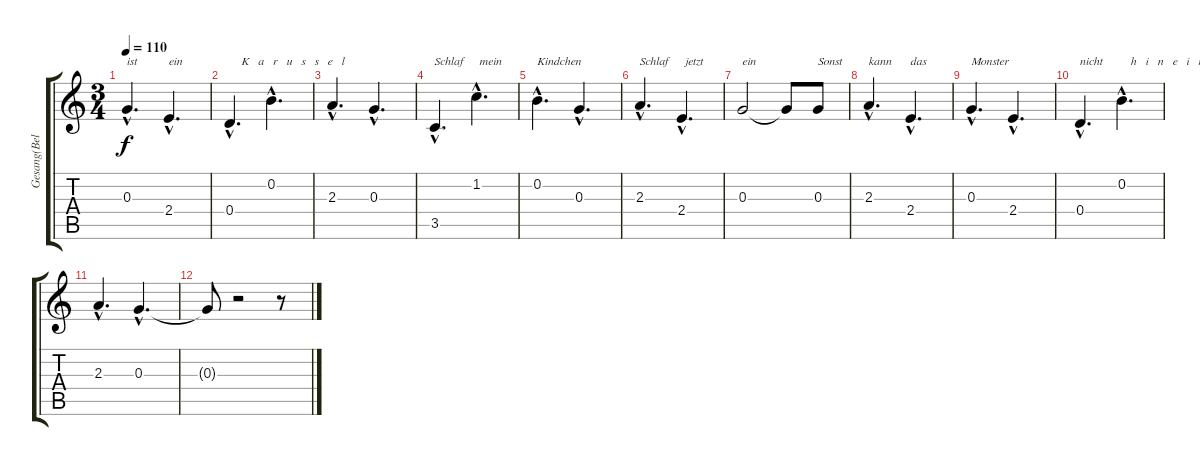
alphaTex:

\track ("Gesang(Bela+Sahnie)" "Gesang(Bel") {instrument contrabass}
\staff {score tabs}
\tuning (E4 B3 G3 D3 A2 E2) {hide}
\ts (3 4)
\tempo 110
\clef g2
\ks c
0.3{hac}.4{d txt "ist" dy f} 2.4{hac}.4{d txt "ein"} |
0.4{hac}.4{d txt "    K   a   r   u   s   s   e   l"} 0.2{hac}.4{d} |
2.3{hac}.4{d} 0.3{hac}.4{d} |
3.5{hac}.4{d txt "Schlaf"} 1.2{hac}.4{d txt " mein"} |
0.2{hac}.4{d txt "Kindchen"} 0.3{hac}.4{d} |
2.3{hac}.4{d txt "Schlaf"} 2.4{hac}.4{d txt " jetzt"} |
0.3.2{txt "ein"} 0.3{t}.8 0.3.8{txt "Sonst"} |
2.3{hac}.4{d txt "kann"} 2.4{hac}.4{d txt "das"} |
0.3{hac}.4{d txt "Monster"} 2.4{hac}.4{d} |
0.4{hac}.4{d txt "nicht"} 0.2{hac}.4{d txt "   h   i   n   e   i   n "} |
2.3{hac}.4{d} 0.3{hac}.4{d} |
0.3{t}.8 r.2 r.8
